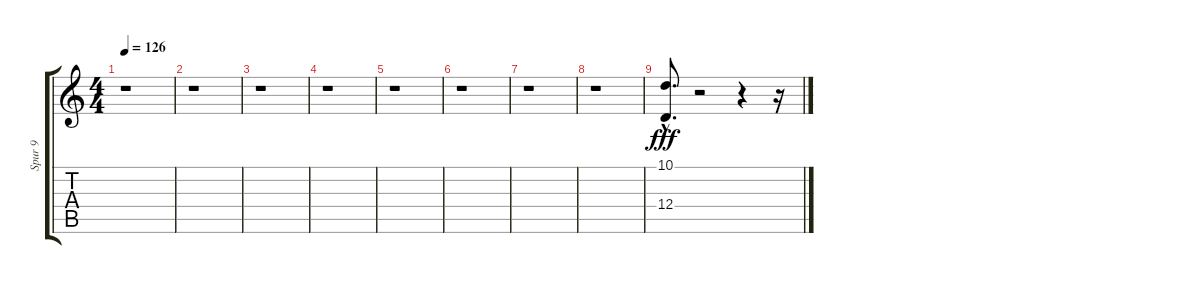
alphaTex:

\track ("Spur 9" "Spur 9") {instrument brasssection}
\staff {score tabs}
\tuning (E4 B3 G3 D3 A2 E2) {hide}
\ts (4 4)
\tempo 126
\clef g2
\ks c
r.1{dy fff} |
r.1 |
r.1 |
r.1 |
r.1 |
r.1 |
r.1 |
r.1 |
(10.1{hac} 12.4{hac}).8{d} r.2 r.4 r.16
